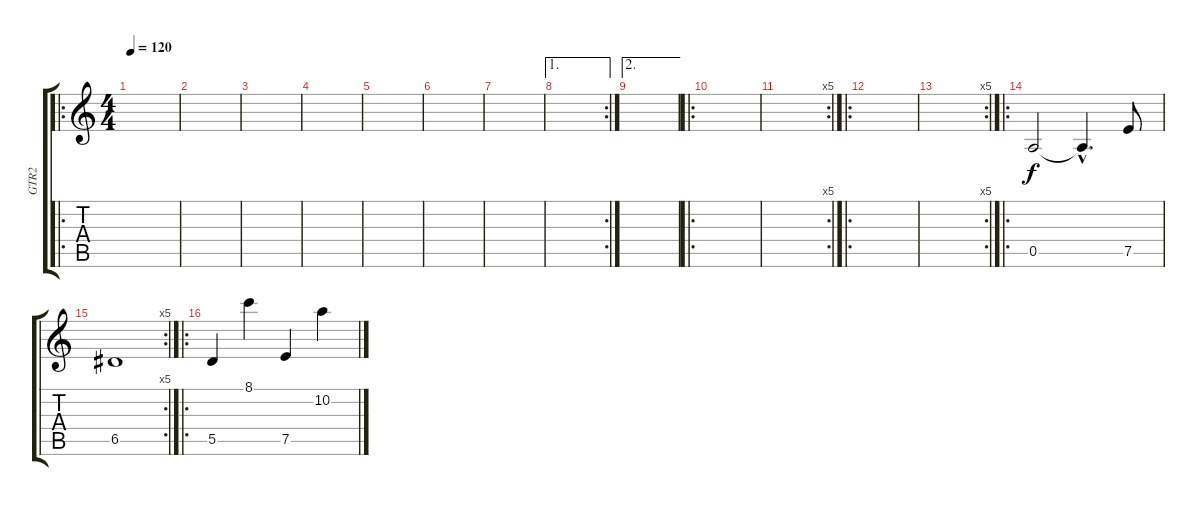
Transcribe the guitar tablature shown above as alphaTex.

\track ("GTR2" "GTR2") {instrument distortionguitar}
\staff {score tabs}
\tuning (E4 B3 G3 D3 A2 E2) {hide}
\ro
\ts (4 4)
\tempo 120
\clef g2
\ks c
|
|
|
|
|
|
|
\ae 1
\rc 2
|
\ae 2
|
\ro
|
\rc 5
|
\ro
|
\rc 5
|
\ro
0.5.2 0.5{hac t}.4{d} 7.5.8 |
\rc 5
6.5.1 |
\ro
5.5.4 8.1.4 7.5.4 10.2.4
